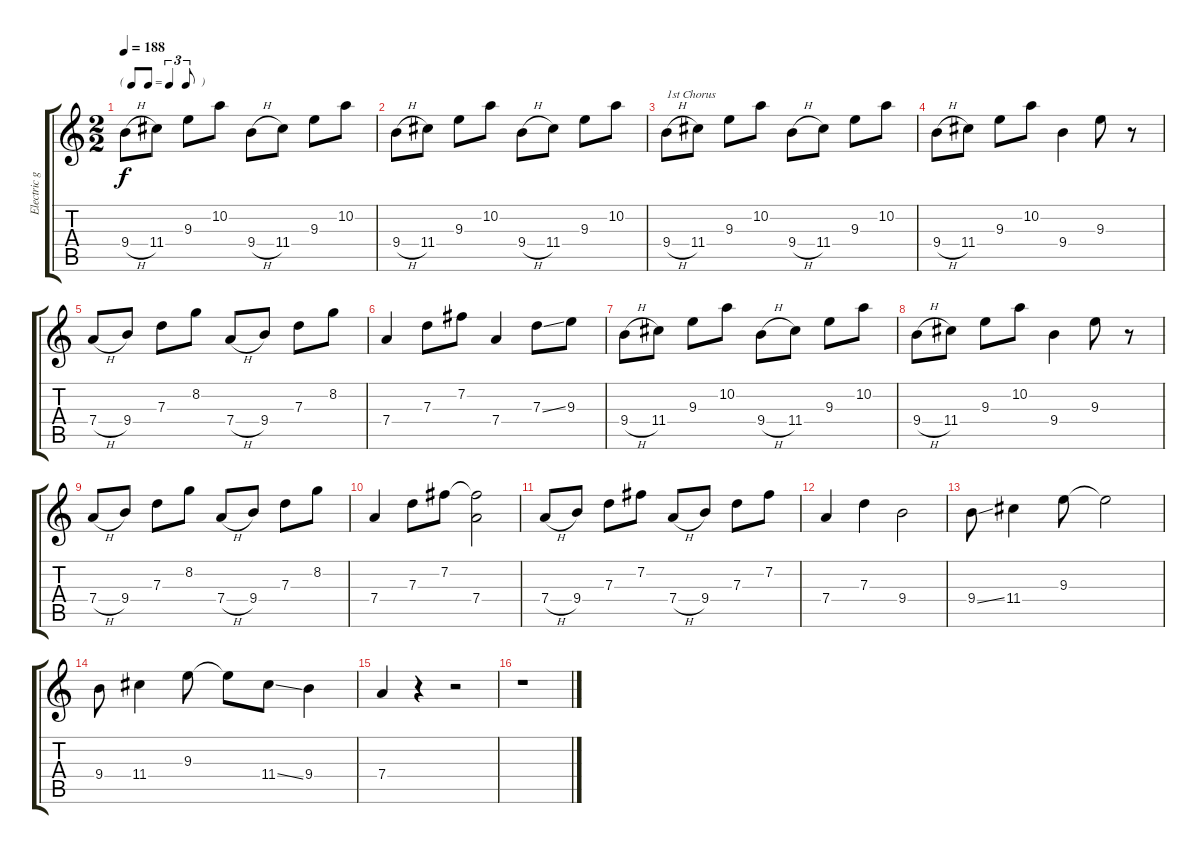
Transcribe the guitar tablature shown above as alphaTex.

\track ("Electric guitar" "Electric g") {instrument electricguitarclean}
\staff {score tabs}
\tuning (E4 B3 G3 D3 A2 E2) {hide}
\ts (2 2)
\tf triplet8th
\tempo 188
\clef g2
\ks c
9.4{h}.8{dy f} 11.4.8 9.3.8 10.2.8 9.4{h}.8 11.4.8 9.3.8 10.2.8 |
9.4{h}.8 11.4.8 9.3.8 10.2.8 9.4{h}.8 11.4.8 9.3.8 10.2.8 |
9.4{h}.8{txt "1st Chorus"} 11.4.8 9.3.8 10.2.8 9.4{h}.8 11.4.8 9.3.8 10.2.8 |
9.4{h}.8 11.4.8 9.3.8 10.2.8 9.4.4 9.3.8 r.8 |
7.4{h}.8 9.4.8 7.3.8 8.2.8 7.4{h}.8 9.4.8 7.3.8 8.2.8 |
7.4.4 7.3.8 7.2.8 7.4.4 7.3{ss}.8 9.3.8 |
9.4{h}.8 11.4.8 9.3.8 10.2.8 9.4{h}.8 11.4.8 9.3.8 10.2.8 |
9.4{h}.8 11.4.8 9.3.8 10.2.8 9.4.4 9.3.8 r.8 |
7.4{h}.8 9.4.8 7.3.8 8.2.8 7.4{h}.8 9.4.8 7.3.8 8.2.8 |
7.4.4 7.3.8 7.2.8 (7.2{t} 7.4).2 |
7.4{h}.8 9.4.8 7.3.8 7.2.8 7.4{h}.8 9.4.8 7.3.8 7.2.8 |
7.4.4 7.3.4 9.4.2 |
9.4{ss}.8 11.4.4 9.3.8 9.3{t}.2 |
9.4.8 11.4.4 9.3.8 9.3{t}.8 11.4{ss}.8 9.4.4 |
7.4.4 r.4 r.2 |
r.1
